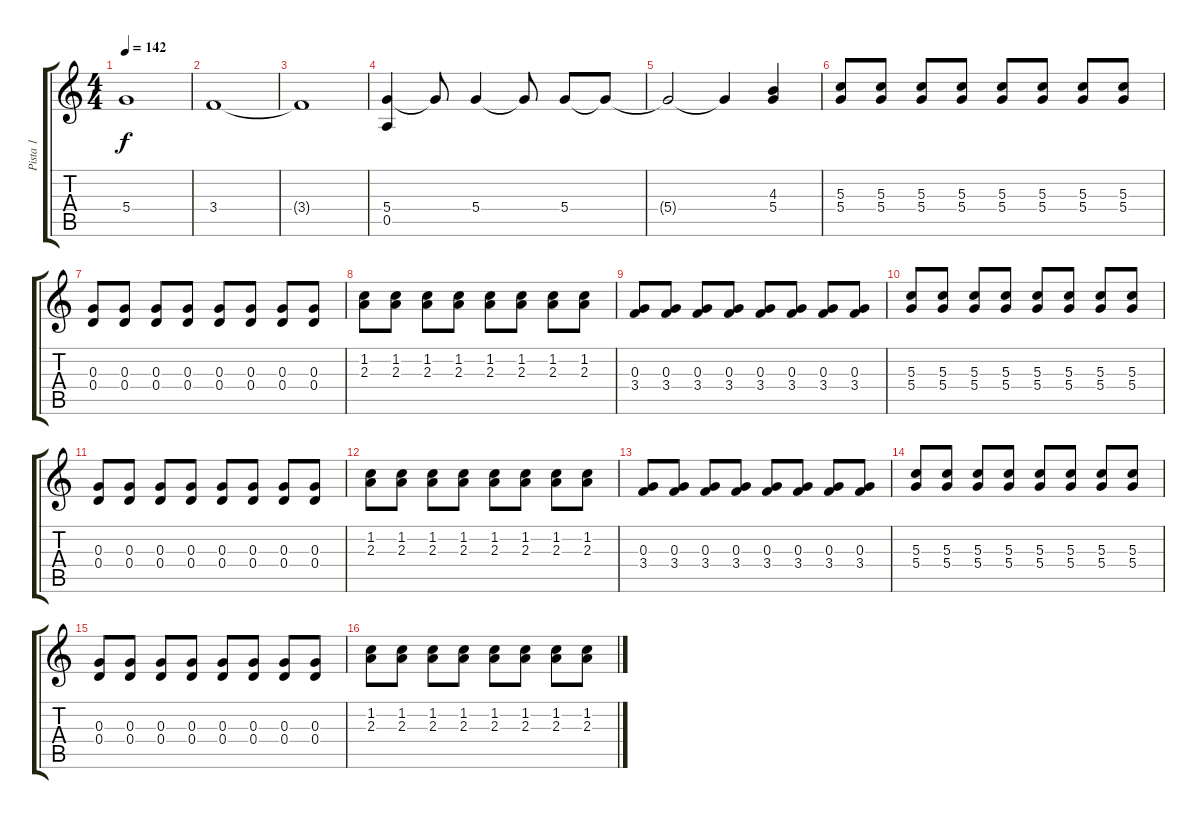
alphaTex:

\track ("Pista 1" "Pista 1") {instrument overdrivenguitar}
\staff {score tabs}
\tuning (E4 B3 G3 D3 A2 E2) {hide}
\ts (4 4)
\tempo 142
\clef g2
\ks c
5.4{t}.1{dy f} |
3.4.1 |
3.4{t}.1 |
(5.4 0.5).4 5.4{t}.8 5.4.4 5.4{t}.8 5.4.8 5.4{t}.8 |
5.4{t}.2 5.4{t}.4 (4.3 5.4).4 |
(5.3 5.4).8 (5.3 5.4).8 (5.3 5.4).8 (5.3 5.4).8 (5.3 5.4).8 (5.3 5.4).8 (5.3 5.4).8 (5.3 5.4).8 |
(0.3 0.4).8 (0.3 0.4).8 (0.3 0.4).8 (0.3 0.4).8 (0.3 0.4).8 (0.3 0.4).8 (0.3 0.4).8 (0.3 0.4).8 |
(1.2 2.3).8 (1.2 2.3).8 (1.2 2.3).8 (1.2 2.3).8 (1.2 2.3).8 (1.2 2.3).8 (1.2 2.3).8 (1.2 2.3).8 |
(0.3 3.4).8 (0.3 3.4).8 (0.3 3.4).8 (0.3 3.4).8 (0.3 3.4).8 (0.3 3.4).8 (0.3 3.4).8 (0.3 3.4).8 |
(5.3 5.4).8 (5.3 5.4).8 (5.3 5.4).8 (5.3 5.4).8 (5.3 5.4).8 (5.3 5.4).8 (5.3 5.4).8 (5.3 5.4).8 |
(0.3 0.4).8 (0.3 0.4).8 (0.3 0.4).8 (0.3 0.4).8 (0.3 0.4).8 (0.3 0.4).8 (0.3 0.4).8 (0.3 0.4).8 |
(1.2 2.3).8 (1.2 2.3).8 (1.2 2.3).8 (1.2 2.3).8 (1.2 2.3).8 (1.2 2.3).8 (1.2 2.3).8 (1.2 2.3).8 |
(0.3 3.4).8 (0.3 3.4).8 (0.3 3.4).8 (0.3 3.4).8 (0.3 3.4).8 (0.3 3.4).8 (0.3 3.4).8 (0.3 3.4).8 |
(5.3 5.4).8 (5.3 5.4).8 (5.3 5.4).8 (5.3 5.4).8 (5.3 5.4).8 (5.3 5.4).8 (5.3 5.4).8 (5.3 5.4).8 |
(0.3 0.4).8 (0.3 0.4).8 (0.3 0.4).8 (0.3 0.4).8 (0.3 0.4).8 (0.3 0.4).8 (0.3 0.4).8 (0.3 0.4).8 |
(1.2 2.3).8 (1.2 2.3).8 (1.2 2.3).8 (1.2 2.3).8 (1.2 2.3).8 (1.2 2.3).8 (1.2 2.3).8 (1.2 2.3).8
